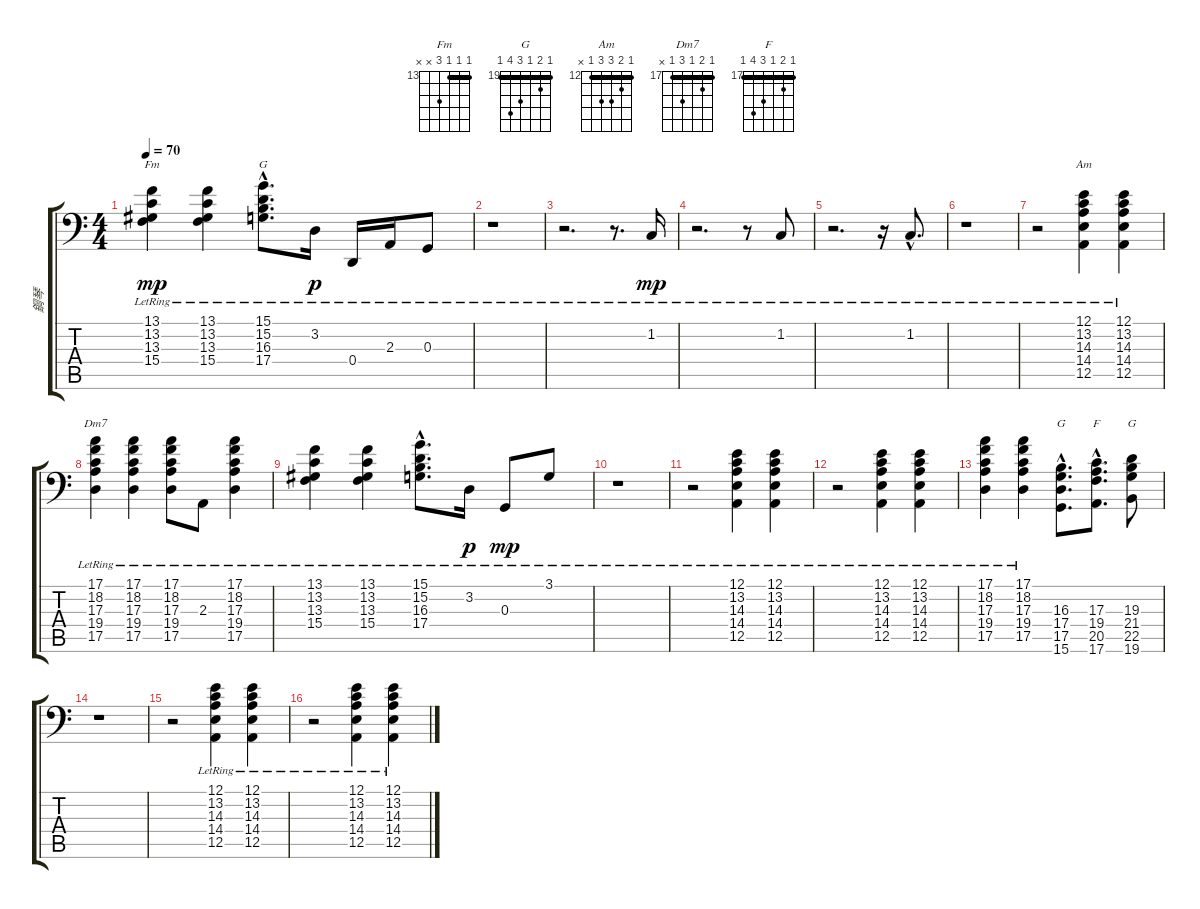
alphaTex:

\track ("鋼琴" "鋼琴") {instrument acousticgrandpiano}
\staff {score tabs}
\tuning (E3 B2 G2 D2 A1 E1) {hide}
\chord ("Fm" 13 13 13 15 x x) {firstfret 13 barre 13}
\chord ("G" 15 15 16 17 x x) {firstfret 15 barre 15}
\chord ("Am" 12 13 14 14 12 x) {firstfret 12 barre 12}
\chord ("Dm7" 17 18 17 19 17 x) {firstfret 17 barre 17}
\chord ("G" 15 15 16 17 17 15) {firstfret 15 barre 15}
\chord ("F" 17 18 17 19 20 17) {firstfret 17 barre 17}
\chord ("G" 19 20 19 21 22 19) {firstfret 19 barre 19}
\ts (4 4)
\tempo 70
\clef f4
\ks c
(13.1{lr} 13.2{lr} 13.3{lr} 15.4{lr}).4{ch "Fm" dy mp} (13.1{lr} 13.2{lr} 13.3{lr} 15.4{lr}).4 (15.1{hac lr} 15.2{hac lr} 16.3{hac lr} 17.4{hac lr}).8{d ch "G"} 3.2{lr}.16{dy p} 0.4{lr}.16 2.3{lr}.16 0.3{lr}.8 |
r.1 |
r.2{d} r.8{d} 1.2{lr}.16{dy mp} |
r.2{d} r.8 1.2{lr}.8 |
r.2{d} r.16 1.2{hac lr}.8{d} |
r.1 |
r.2 (12.1{lr} 13.2{lr} 14.3{lr} 14.4{lr} 12.5{lr}).4{ch "Am"} (12.1{lr} 13.2{lr} 14.3{lr} 14.4{lr} 12.5{lr}).4 |
(17.1{lr} 18.2{lr} 17.3{lr} 19.4{lr} 17.5{lr}).4{ch "Dm7"} (17.1{lr} 18.2{lr} 17.3{lr} 19.4{lr} 17.5{lr}).4 (17.1{lr} 18.2{lr} 17.3{lr} 19.4{lr} 17.5{lr}).8 2.3{lr}.8 (17.1{lr} 18.2{lr} 17.3{lr} 19.4{lr} 17.5{lr}).4 |
(13.1{lr} 13.2{lr} 13.3{lr} 15.4{lr}).4 (13.1{lr} 13.2{lr} 13.3{lr} 15.4{lr}).4 (15.1{hac lr} 15.2{hac lr} 16.3{hac lr} 17.4{hac lr}).8{d} 3.2{lr}.16{dy p} 0.3{lr}.8{dy mp} 3.1{lr}.8 |
r.1 |
r.2 (12.1{lr} 13.2{lr} 14.3{lr} 14.4{lr} 12.5{lr}).4 (12.1{lr} 13.2{lr} 14.3{lr} 14.4{lr} 12.5{lr}).4 |
r.2 (12.1{lr} 13.2{lr} 14.3{lr} 14.4{lr} 12.5{lr}).4 (12.1{lr} 13.2{lr} 14.3{lr} 14.4{lr} 12.5{lr}).4 |
(17.1{lr} 18.2{lr} 17.3{lr} 19.4{lr} 17.5{lr}).4 (17.1{lr} 18.2{lr} 17.3{lr} 19.4{lr} 17.5{lr}).4 (16.3{hac} 17.4{hac} 17.5{hac} 15.6{hac}).8{d ch "G"} (17.3{hac} 19.4{hac} 20.5{hac} 17.6{hac}).8{d ch "F"} (19.3 21.4 22.5 19.6).8{ch "G"} |
r.1 |
r.2 (12.1{lr} 13.2{lr} 14.3{lr} 14.4{lr} 12.5{lr}).4 (12.1{lr} 13.2{lr} 14.3{lr} 14.4{lr} 12.5{lr}).4 |
r.2 (12.1{lr} 13.2{lr} 14.3{lr} 14.4{lr} 12.5{lr}).4 (12.1{lr} 13.2{lr} 14.3{lr} 14.4{lr} 12.5{lr}).4
